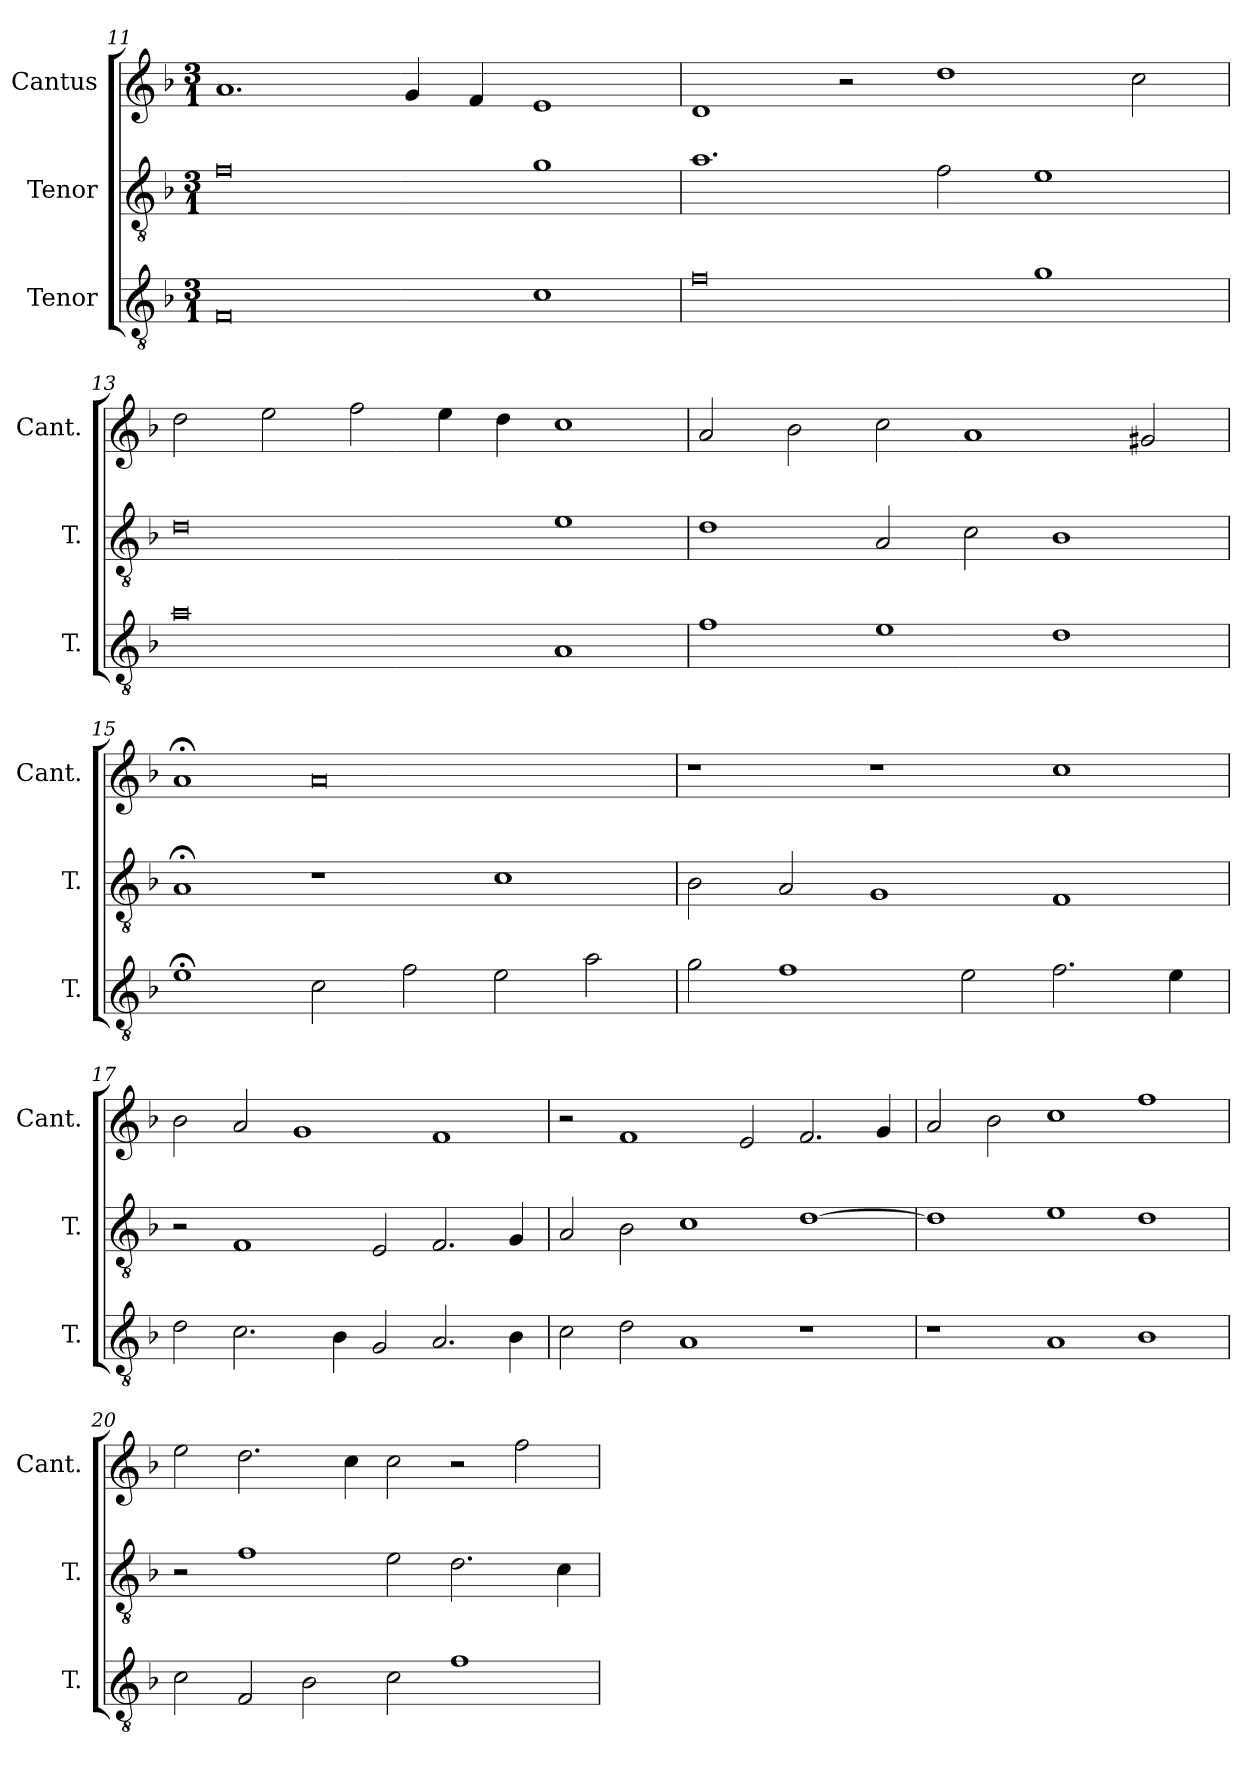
**kern	**kern	**kern
*part3	*part2	*part1
*staff3	*staff2	*staff1
*I"Tenor	*I"Tenor	*I"Cantus
*I'T.	*I'T.	*I'Cant.
*clefGv2	*clefGv2	*clefG2
*ITrd7c12	*ITrd7c12	*
*k[b-]	*k[b-]	*k[b-]
*F:	*F:	*F:
*M3/1	*M3/1	*M3/1
=11	=11	=11
0FF/	0F\	1.a/
.	.	4g/
.	.	4f/
1C\	1G\	1e/
=12	=12	=12
0F\	1.A\	1d/
.	.	2r
.	2F\	1dd\
1G\	1E\	.
.	.	2cc\
=13	=13	=13
0A\	0D\	2dd\
.	.	2ee\
.	.	2ff\
.	.	4ee\
.	.	4dd\
1AA/	1E\	1cc\
=14	=14	=14
1F\	1D\	2a/
.	.	2b-\
1E\	2AA/	2cc\
.	2C\	1a/
1D\	1BB-\	.
.	.	2g#X/
=15	=15	=15
1E;<\	1AA;</	1a;</
2C\	1r	0a/
2F\	.	.
2E\	1C\	.
2A\	.	.
=16	=16	=16
2G\	2BB-\	1r
1F\	2AA/	.
.	1GG/	1r
2E\	.	.
2.F\	1FF/	1cc\
4E\	.	.
=17	=17	=17
2D\	2r	2b-\
2.C\	1FF/	2a/
.	.	1g/
4BB-\	.	.
2GG/	2EE/	.
2.AA/	2.FF/	1f/
4BB-\	4GG/	.
=18	=18	=18
2C\	2AA/	2r
2D\	2BB-\	1f/
1AA/	1C\	.
.	.	2e/
1r	[1D\	2.f/
.	.	4g/
=19	=19	=19
1r	1D\]	2a/
.	.	2b-\
1AA/	1E\	1cc\
1BB-\	1D\	1ff\
=20	=20	=20
2C\	2r	2ee\
2FF/	1F\	2.dd\
2BB-\	.	.
.	.	4cc\
2C\	2E\	2cc\
1F\	2.D\	2r
.	.	2ff\
.	4C\	.
=	=	=
*-	*-	*-
